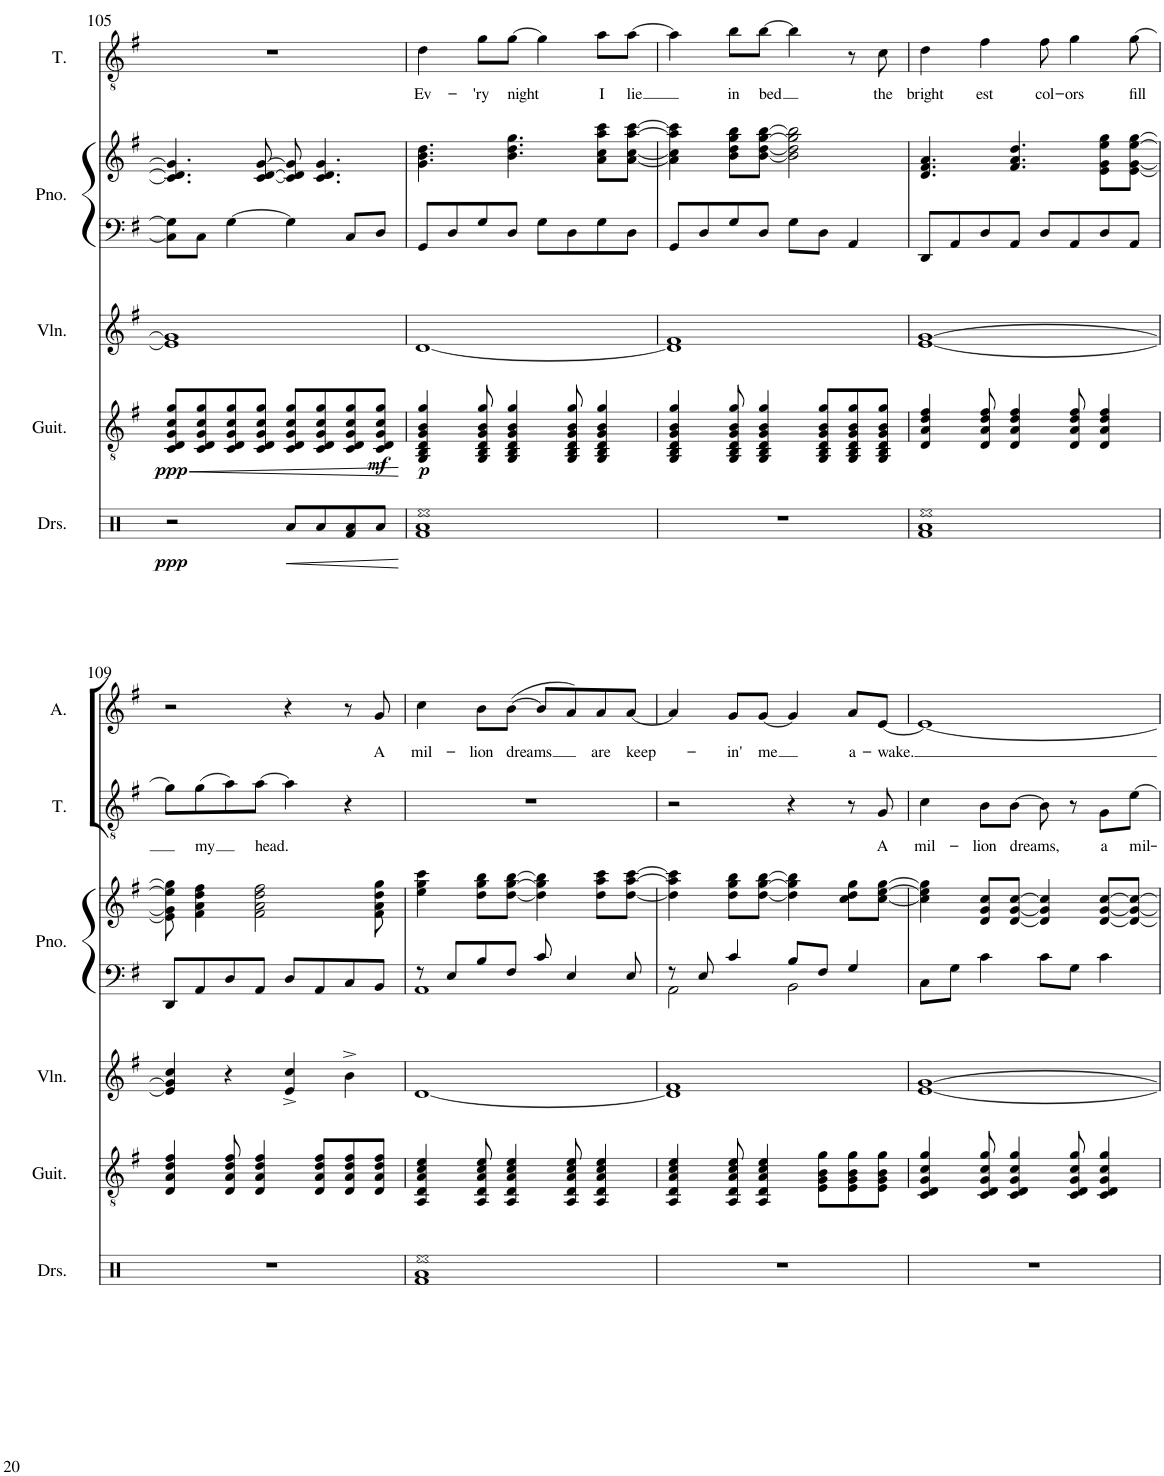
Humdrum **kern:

**kern	**dynam	**kern	**kern	**kern	**kern	**text	**kern	**text
*part5	*part5	*part4	*part3	*part3	*part2	*part2	*part1	*part1
*staff6	*staff6	*staff5	*staff4	*staff3	*staff2	*staff2	*staff1	*staff1
*I"Acoustic Guitar	*	*I"Violin	*I"Piano	*	*I"Tenor	*	*I"Alto	*
*I'Guit.	*	*I'Vln.	*I'Pno.	*	*I'T.	*	*I'A.	*
!!LO:PB:g=z
*clefGv2	*	*clefG2	*clefF4	*clefG2	*clefGv2	*	*clefG2	*
*k[f#]	*	*k[f#]	*k[f#]	*k[f#]	*k[f#]	*	*k[f#]	*
*M4/4	*	*M4/4	*M4/4	*M4/4	*M4/4	*	*M4/4	*
=105	=105	=105	=105	=105	=105	=105	=105	=105
!	!LO:HP:b	!	!	!	!	!	!	!
!	!LO:DY:n=1:b	!	!	!	!	!	!	!
8C/ 8D/ 8G/ 8c/ 8g/L	< ppp	1e] 1g]	8C\] 8G\]L	4.c/] 4.d/] 4.g/]	1r	.	1r	.
8C/ 8D/ 8G/ 8c/ 8g/	.	.	8C\J	.	.	.	.	.
8C/ 8D/ 8G/ 8c/ 8g/	.	.	[4G\	.	.	.	.	.
8C/ 8D/ 8G/ 8c/ 8g/J	.	.	.	[8c/ [8d/ [8g/	.	.	.	.
8C/ 8D/ 8G/ 8c/ 8g/L	.	.	4G\]	8c/] 8d/] 8g/]	.	.	.	.
8C/ 8D/ 8G/ 8c/ 8g/	.	.	.	4.c/ 4.d/ 4.g/	.	.	.	.
8C/ 8D/ 8G/ 8c/ 8g/	.	.	8C/L	.	.	.	.	.
!	!LO:DY:n=2:b	!	!	!	!	!	!	!
8C/ 8D/ 8G/ 8c/ 8g/J	mf	.	8D/J	.	.	.	.	.
.	[	.	.	.	.	.	.	.
=106	=106	=106	=106	=106	=106	=106	=106	=106
!	!LO:DY:b	!	!	!	!	!LO:LY:b	!	!
4GG/ 4BB/ 4D/ 4G/ 4B/ 4g/	p	[1d	8GG/L	4.g\ 4.b\ 4.dd\	4d\	Ev-	1r	.
.	.	.	8D/	.	.	.	.	.
!	!	!	!	!	!	!LO:LY:b	!	!
8GG/ 8BB/ 8D/ 8G/ 8B/ 8g/	.	.	8G/	.	8g\L	-'ry	.	.
!	!	!	!	!	!	!LO:LY:b	!	!
4GG/ 4BB/ 4D/ 4G/ 4B/ 4g/	.	.	8D/J	4.b\ 4.dd\ 4.gg\	[8g\J	night	.	.
.	.	.	8G\L	.	4g\]	.	.	.
8GG/ 8BB/ 8D/ 8G/ 8B/ 8g/	.	.	8D\	.	.	.	.	.
!	!	!	!	!	!	!LO:LY:b	!	!
4GG/ 4BB/ 4D/ 4G/ 4B/ 4g/	.	.	8G\	8a\ 8cc\ 8aa\ 8ccc\L	8a\L	I	.	.
!	!	!	!	!	!	!LO:LY:b	!	!
.	.	.	8D\J	[8a\ [8cc\ [8aa\ [8ccc\J	[8a\J	lie	.	.
=107	=107	=107	=107	=107	=107	=107	=107	=107
4GG/ 4BB/ 4D/ 4G/ 4B/ 4g/	.	1d] 1f#	8GG/L	4a\] 4cc\] 4aa\] 4ccc\]	4a\]	.	1r	.
.	.	.	8D/	.	.	.	.	.
!	!	!	!	!	!	!LO:LY:b	!	!
8GG/ 8BB/ 8D/ 8G/ 8B/ 8g/	.	.	8G/	8b\ 8dd\ 8gg\ 8bb\L	8b\L	in	.	.
!	!	!	!	!	!	!LO:LY:b	!	!
4GG/ 4BB/ 4D/ 4G/ 4B/ 4g/	.	.	8D/J	[8b\ [8dd\ [8gg\ [8bb\J	[8b\J	bed	.	.
.	.	.	8G\L	2b\] 2dd\] 2gg\] 2bb\]	4b\]	.	.	.
8GG/ 8BB/ 8D/ 8G/ 8B/ 8g/L	.	.	8D\J	.	.	.	.	.
8GG/ 8BB/ 8D/ 8G/ 8B/ 8g/	.	.	4AA/	.	8r	.	.	.
!	!	!	!	!	!	!LO:LY:b	!	!
8GG/ 8BB/ 8D/ 8G/ 8B/ 8g/J	.	.	.	.	8c\	the	.	.
=108	=108	=108	=108	=108	=108	=108	=108	=108
!	!	!	!	!	!	!LO:LY:b	!	!
4D/ 4A/ 4d/ 4f#/	.	[1e [1g	8DD/L	4.d/ 4.f#/ 4.a/	4d\	bright	1r	.
.	.	.	8AA/	.	.	.	.	.
!	!	!	!	!	!	!LO:LY:b	!	!
8D/ 8A/ 8d/ 8f#/	.	.	8D/	.	4f#\	est	.	.
4D/ 4A/ 4d/ 4f#/	.	.	8AA/J	4.f#/ 4.a/ 4.dd/	.	.	.	.
!	!	!	!	!	!	!LO:LY:b	!	!
.	.	.	8D/L	.	8f#\	col-	.	.
!	!	!	!	!	!	!LO:LY:b	!	!
8D/ 8A/ 8d/ 8f#/	.	.	8AA/	.	4g\	-ors	.	.
4D/ 4A/ 4d/ 4f#/	.	.	8D/	8e\ 8g\ 8ee\ 8gg\L	.	.	.	.
!	!	!	!	!	!	!LO:LY:b	!	!
.	.	.	8AA/J	[8e\ [8g\ [8ee\ [8gg\J	[8g\	fill	.	.
!!LO:LB:g=z
=109	=109	=109	=109	=109	=109	=109	=109	=109
4D/ 4A/ 4d/ 4f#/	.	4e/] 4g/] 4cc/	8DD/L	8e\] 8g\] 8ee\] 8gg\]	8g\L]	.	2r	.
!	!	!	!	!	!	!LO:LY:b	!	!
.	.	.	8AA/	4f#\ 4a\ 4dd\ 4ff#\	(8g\	my	.	.
8D/ 8A/ 8d/ 8f#/	.	4r	8D/	.	8a\)	.	.	.
!	!	!	!	!	!	!LO:LY:b	!	!
4D/ 4A/ 4d/ 4f#/	.	.	8AA/J	2f#\ 2a\ 2dd\ 2ff#\	[8a\J	head.	.	.
.	.	4e/^ 4cc/^	8D/L	.	4a\]	.	4r	.
8D/ 8A/ 8d/ 8f#/L	.	.	8AA/	.	.	.	.	.
8D/ 8A/ 8d/ 8f#/	.	4b^\	8C/	.	4r	.	8r	.
!	!	!	!	!	!	!	!	!LO:LY:b
8D/ 8A/ 8d/ 8f#/J	.	.	8BB/J	8f#\ 8a\ 8dd\ 8gg\	.	.	8g/	A
=110	=110	=110	=110	=110	=110	=110	=110	=110
*	*	*	*^	*	*	*	*	*
!	!	!	!	!	!	!	!	!	!LO:LY:b
4AA/ 4D/ 4A/ 4c/ 4e/	.	[1d	8r	1AA	4ee\ 4gg\ 4ccc\	1r	.	4cc\	mil-
.	.	.	8E/L	.	.	.	.	.	.
!	!	!	!	!	!	!	!	!	!LO:LY:b
8AA/ 8D/ 8A/ 8c/ 8e/	.	.	8B/	.	8dd\ 8gg\ 8bb\L	.	.	8b\L	-lion
!	!	!	!	!	!	!	!	!	!LO:LY:b
4AA/ 4D/ 4A/ 4c/ 4e/	.	.	8F#/J	.	[8dd\ [8gg\ [8bb\J	.	.	([8b\J	dreams
.	.	.	8c/	.	4dd\] 4gg\] 4bb\]	.	.	8b/L]	.
8AA/ 8D/ 8A/ 8c/ 8e/	.	.	4E/	.	.	.	.	8a/)	.
!	!	!	!	!	!	!	!	!	!LO:LY:b
4AA/ 4D/ 4A/ 4c/ 4e/	.	.	.	.	8dd\ 8aa\ 8ccc\L	.	.	8a/	are
!	!	!	!	!	!	!	!	!	!LO:LY:b
.	.	.	8E/	.	[8dd\ [8aa\ [8ccc\J	.	.	[8a/J	keep-
=111	=111	=111	=111	=111	=111	=111	=111	=111	=111
4AA/ 4D/ 4A/ 4c/ 4e/	.	1d] 1f#	8r	2AA\	4dd\] 4aa\] 4ccc\]	2r	.	4a/]	.
.	.	.	8E/	.	.	.	.	.	.
!	!	!	!	!	!	!	!	!	!LO:LY:b
8AA/ 8D/ 8A/ 8c/ 8e/	.	.	4c/	.	8dd\ 8gg\ 8bb\L	.	.	8g/L	-in'
!	!	!	!	!	!	!	!	!	!LO:LY:b
4AA/ 4D/ 4A/ 4c/ 4e/	.	.	.	.	[8dd\ [8gg\ [8bb\J	.	.	[8g/J	me
.	.	.	8B/L	2BB\	4dd\] 4gg\] 4bb\]	4r	.	4g/]	.
8E\ 8G\ 8B\ 8g\L	.	.	8F#/J	.	.	.	.	.	.
!	!	!	!	!	!	!	!	!	!LO:LY:b
8E\ 8G\ 8B\ 8g\	.	.	4G/	.	8cc\ 8dd\ 8gg\L	8r	.	8a/L	a-
!	!	!	!	!	!	!	!LO:LY:b	!	!LO:LY:b
8E\ 8G\ 8B\ 8g\J	.	.	.	.	[8cc\ [8ee\ [8gg\J	8G/	A	[8e/J	-wake.
*	*	*	*v	*v	*	*	*	*	*
=112	=112	=112	=112	=112	=112	=112	=112	=112
!	!	!	!	!	!	!LO:LY:b	!	!
4C/ 4D/ 4G/ 4c/ 4g/	.	[1e [1g	8C\L	4cc\] 4ee\] 4gg\]	4c\	mil-	1e_	.
.	.	.	8G\J	.	.	.	.	.
!	!	!	!	!	!	!LO:LY:b	!	!
8C/ 8D/ 8G/ 8c/ 8g/	.	.	4c\	8d/ 8g/ 8cc/L	8B\L	-lion	.	.
!	!	!	!	!	!	!LO:LY:b	!	!
4C/ 4D/ 4G/ 4c/ 4g/	.	.	.	[8d/ [8g/ [8cc/J	[8B\J	dreams,	.	.
.	.	.	8c\L	4d/] 4g/] 4cc/]	8B\]	.	.	.
8C/ 8D/ 8G/ 8c/ 8g/	.	.	8G\J	.	8r	.	.	.
!	!	!	!	!	!	!LO:LY:b	!	!
4C/ 4D/ 4G/ 4c/ 4g/	.	.	4c\	[8d/ [8g/ [8cc/L	8G\L	a	.	.
!	!	!	!	!	!	!LO:LY:b	!	!
.	.	.	.	8d/_ 8g/_ 8cc/_J	[8e\J	mil-	.	.
=	=	=	=	=	=	=	=	=
*-	*-	*-	*-	*-	*-	*-	*-	*-
